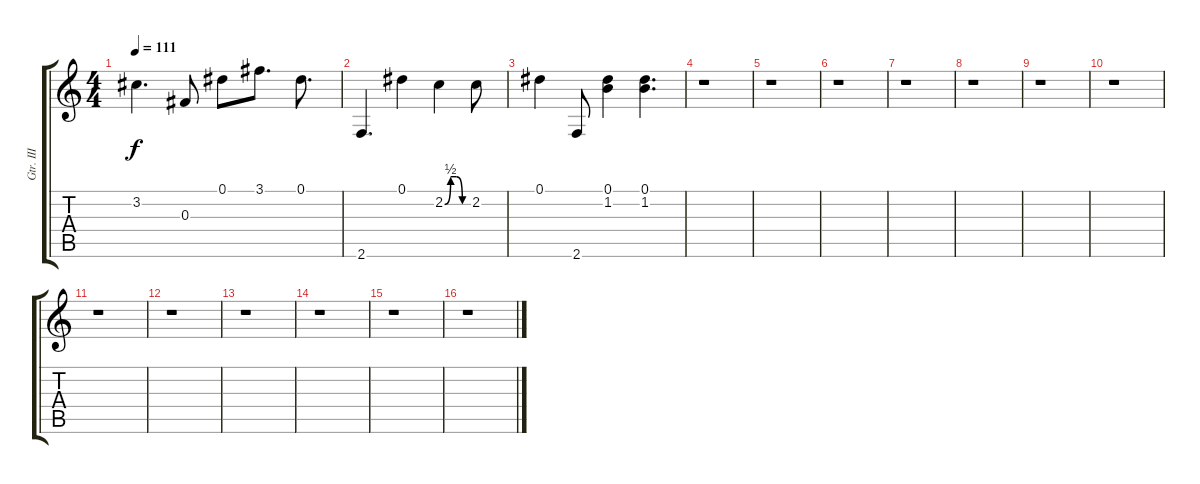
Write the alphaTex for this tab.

\track ("Gtr. III" "Gtr. III") {instrument distortionguitar}
\staff {score tabs}
\tuning (Eb4 Bb3 Gb3 Db3 Ab2 Eb2) {hide}
\ts (4 4)
\tempo 111
\clef g2
\ks c
3.2.4{d dy f} 0.3.8 0.1.8 3.1.8{d} 0.1.8{d} |
2.6.4{d} 0.1.4 2.2{be (custom 0 0 15 2 30 2 45 0 60 0)}.4 2.2.8 |
0.1.4 2.6.8 (0.1 1.2).4 (0.1 1.2).4{d} |
r.1 |
r.1 |
r.1 |
r.1 |
r.1 |
r.1 |
r.1 |
r.1 |
r.1 |
r.1 |
r.1 |
r.1 |
r.1
